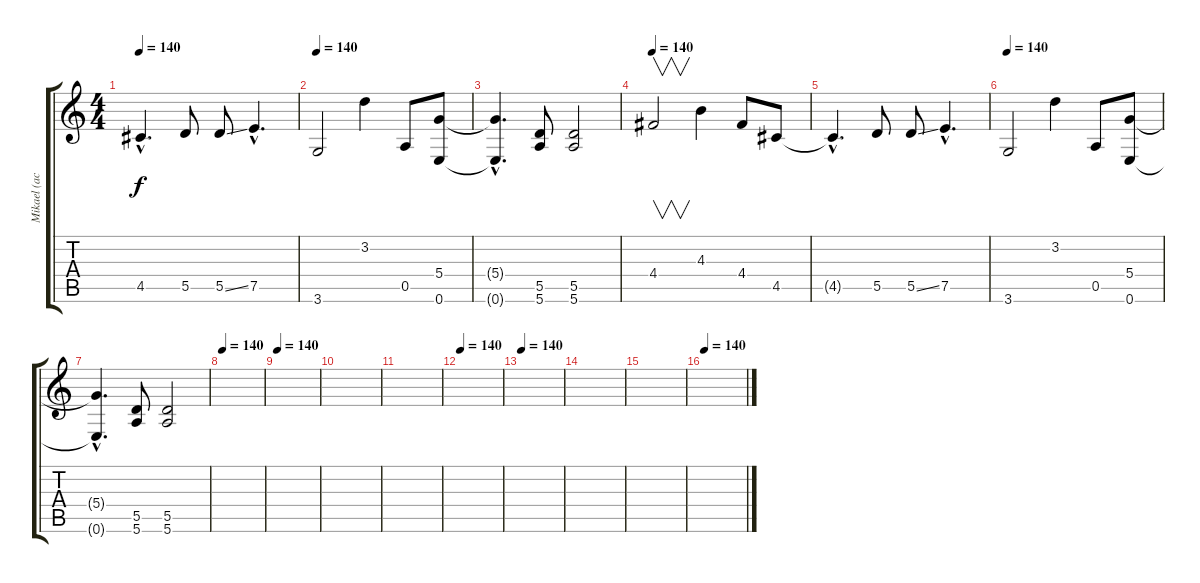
\track ("Mikael (acoustic)" "Mikael (ac") {instrument acousticguitarnylon}
\staff {score tabs}
\tuning (E4 B3 G3 D3 A2 E2) {hide}
\ts (4 4)
\tempo 140
\clef g2
\ks c
4.5{hac t}.4{d dy f} 5.5.8 5.5{ss}.8 7.5{hac}.4{d} |
\tempo 140
3.6.2 3.2.4 0.5.8 (5.4 0.6).8 |
(5.4{hac t} 0.6{hac t}).4{d} (5.5 5.6).8 (5.5 5.6).2 |
\tempo 140
4.4.2{v volume 12 instrument acousticguitarnylon} 4.3.4 4.4.8 4.5.8 |
4.5{hac t}.4{d} 5.5.8 5.5{ss}.8 7.5{hac}.4{d} |
\tempo 140
3.6.2 3.2.4 0.5.8 (5.4 0.6).8 |
(5.4{hac t} 0.6{hac t}).4{d} (5.5 5.6).8 (5.5 5.6).2 |
\tempo 140
|
\tempo 140
|
|
|
\tempo 140
|
\tempo 140
|
|
|
\tempo 140
